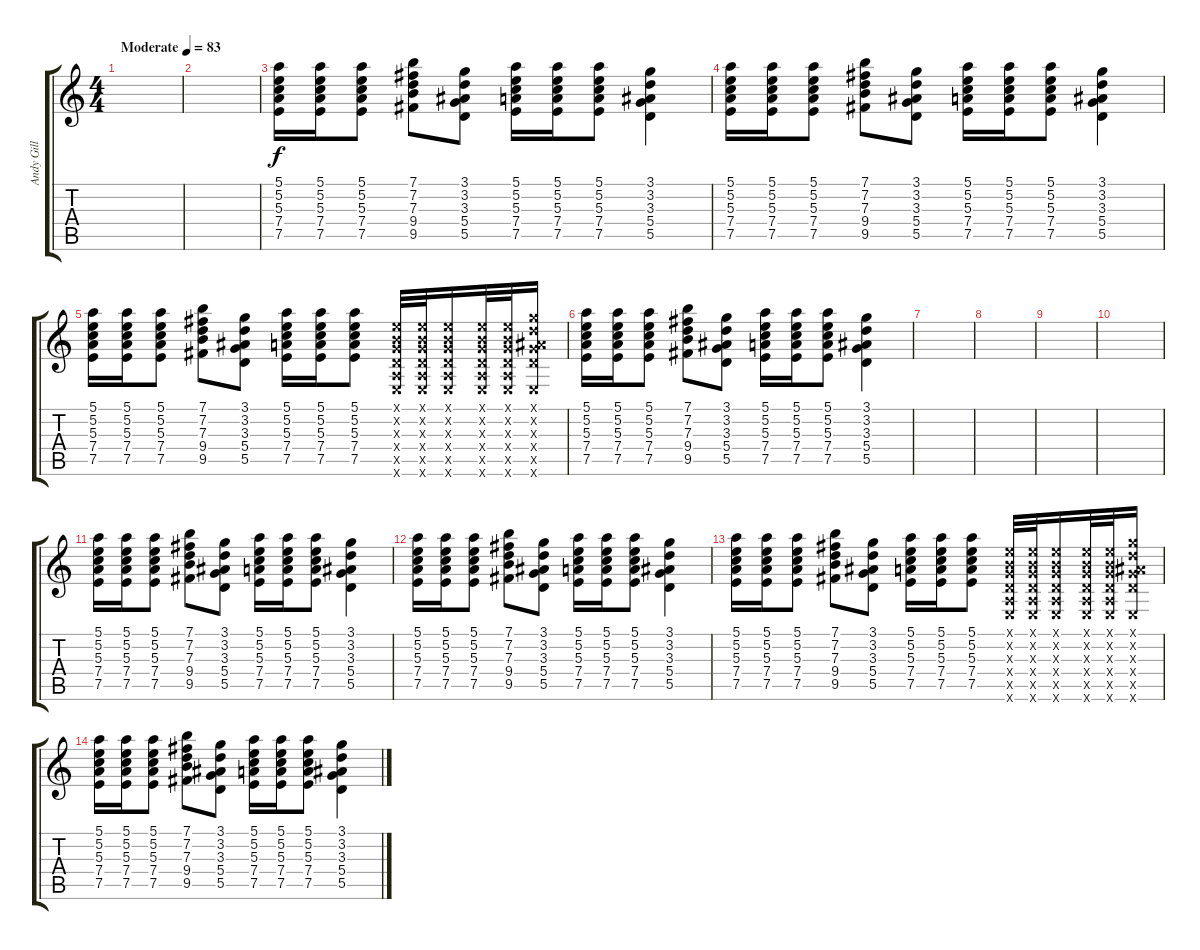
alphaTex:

\track ("Andy Gill" "Andy Gill") {instrument electricguitarclean}
\staff {score tabs}
\tuning (E4 B3 G3 D3 A2 E2) {hide}
\ts (4 4)
\tempo (83 "Moderate")
\clef g2
\ks c
|
|
(5.1 5.2 5.3 7.4 7.5).16 (5.1 5.2 5.3 7.4 7.5).16 (5.1 5.2 5.3 7.4 7.5).8 (7.1 7.2 7.3 9.4 9.5).8 (3.1 3.2 3.3 5.4 5.5).8 (5.1 5.2 5.3 7.4 7.5).16 (5.1 5.2 5.3 7.4 7.5).16 (5.1 5.2 5.3 7.4 7.5).8 (3.1 3.2 3.3 5.4 5.5).4 |
(5.1 5.2 5.3 7.4 7.5).16 (5.1 5.2 5.3 7.4 7.5).16 (5.1 5.2 5.3 7.4 7.5).8 (7.1 7.2 7.3 9.4 9.5).8 (3.1 3.2 3.3 5.4 5.5).8 (5.1 5.2 5.3 7.4 7.5).16 (5.1 5.2 5.3 7.4 7.5).16 (5.1 5.2 5.3 7.4 7.5).8 (3.1 3.2 3.3 5.4 5.5).4 |
(5.1 5.2 5.3 7.4 7.5).16 (5.1 5.2 5.3 7.4 7.5).16 (5.1 5.2 5.3 7.4 7.5).8 (7.1 7.2 7.3 9.4 9.5).8 (3.1 3.2 3.3 5.4 5.5).8 (5.1 5.2 5.3 7.4 7.5).16 (5.1 5.2 5.3 7.4 7.5).16 (5.1 5.2 5.3 7.4 7.5).8 (0.1{x} 0.2{x} 0.3{x} 0.4{x} 0.5{x} 0.6{x}).32 (0.1{x} 0.2{x} 0.3{x} 0.4{x} 0.5{x} 0.6{x}).32 (0.1{x} 0.2{x} 0.3{x} 0.4{x} 0.5{x} 0.6{x}).16 (0.1{x} 0.2{x} 0.3{x} 0.4{x} 0.5{x} 0.6{x}).32 (0.1{x} 0.2{x} 0.3{x} 0.4{x} 0.5{x} 0.6{x}).32 (3.1{x} 3.2{x} 3.3{x} 5.4{x} 5.5{x} 0.6{x}).16 |
(5.1 5.2 5.3 7.4 7.5).16 (5.1 5.2 5.3 7.4 7.5).16 (5.1 5.2 5.3 7.4 7.5).8 (7.1 7.2 7.3 9.4 9.5).8 (3.1 3.2 3.3 5.4 5.5).8 (5.1 5.2 5.3 7.4 7.5).16 (5.1 5.2 5.3 7.4 7.5).16 (5.1 5.2 5.3 7.4 7.5).8 (3.1 3.2 3.3 5.4 5.5).4 |
|
|
|
|
(5.1 5.2 5.3 7.4 7.5).16 (5.1 5.2 5.3 7.4 7.5).16 (5.1 5.2 5.3 7.4 7.5).8 (7.1 7.2 7.3 9.4 9.5).8 (3.1 3.2 3.3 5.4 5.5).8 (5.1 5.2 5.3 7.4 7.5).16 (5.1 5.2 5.3 7.4 7.5).16 (5.1 5.2 5.3 7.4 7.5).8 (3.1 3.2 3.3 5.4 5.5).4 |
(5.1 5.2 5.3 7.4 7.5).16 (5.1 5.2 5.3 7.4 7.5).16 (5.1 5.2 5.3 7.4 7.5).8 (7.1 7.2 7.3 9.4 9.5).8 (3.1 3.2 3.3 5.4 5.5).8 (5.1 5.2 5.3 7.4 7.5).16 (5.1 5.2 5.3 7.4 7.5).16 (5.1 5.2 5.3 7.4 7.5).8 (3.1 3.2 3.3 5.4 5.5).4 |
(5.1 5.2 5.3 7.4 7.5).16 (5.1 5.2 5.3 7.4 7.5).16 (5.1 5.2 5.3 7.4 7.5).8 (7.1 7.2 7.3 9.4 9.5).8 (3.1 3.2 3.3 5.4 5.5).8 (5.1 5.2 5.3 7.4 7.5).16 (5.1 5.2 5.3 7.4 7.5).16 (5.1 5.2 5.3 7.4 7.5).8 (0.1{x} 0.2{x} 0.3{x} 0.4{x} 0.5{x} 0.6{x}).32 (0.1{x} 0.2{x} 0.3{x} 0.4{x} 0.5{x} 0.6{x}).32 (0.1{x} 0.2{x} 0.3{x} 0.4{x} 0.5{x} 0.6{x}).16 (0.1{x} 0.2{x} 0.3{x} 0.4{x} 0.5{x} 0.6{x}).32 (0.1{x} 0.2{x} 0.3{x} 0.4{x} 0.5{x} 0.6{x}).32 (3.1{x} 3.2{x} 3.3{x} 5.4{x} 5.5{x} 0.6{x}).16 |
(5.1 5.2 5.3 7.4 7.5).16 (5.1 5.2 5.3 7.4 7.5).16 (5.1 5.2 5.3 7.4 7.5).8 (7.1 7.2 7.3 9.4 9.5).8 (3.1 3.2 3.3 5.4 5.5).8 (5.1 5.2 5.3 7.4 7.5).16 (5.1 5.2 5.3 7.4 7.5).16 (5.1 5.2 5.3 7.4 7.5).8 (3.1 3.2 3.3 5.4 5.5).4
